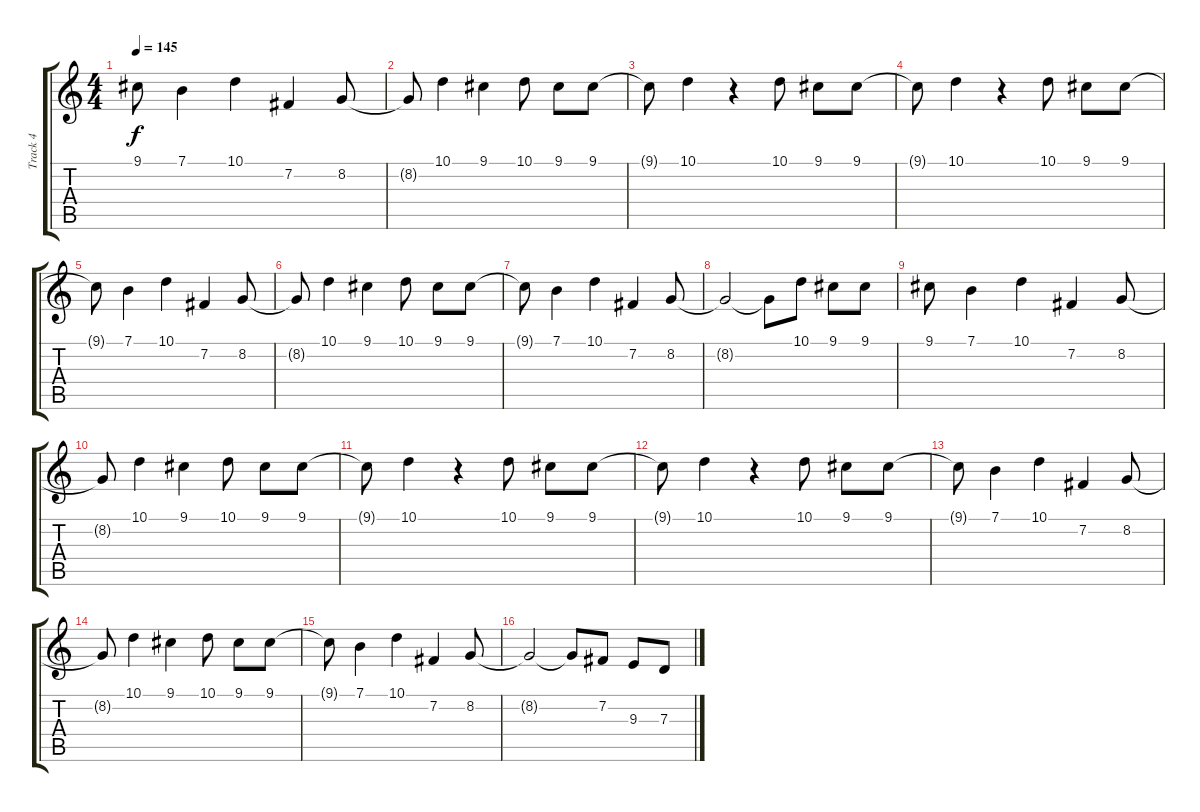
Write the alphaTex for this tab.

\track ("Track 4" "Track 4") {instrument churchorgan}
\staff {score tabs}
\tuning (E4 B3 G3 D3 A2 E2) {hide}
\ts (4 4)
\section ("" "")
\tempo 145
\clef g2
\ks c
9.1.8{dy f} 7.1.4 10.1.4 7.2.4 8.2.8 |
8.2{t}.8 10.1.4 9.1.4 10.1.8 9.1.8 9.1.8 |
9.1{t}.8 10.1.4 r.4 10.1.8 9.1.8 9.1.8 |
9.1{t}.8 10.1.4 r.4 10.1.8 9.1.8 9.1.8 |
9.1{t}.8 7.1.4 10.1.4 7.2.4 8.2.8 |
8.2{t}.8 10.1.4 9.1.4 10.1.8 9.1.8 9.1.8 |
9.1{t}.8 7.1.4 10.1.4 7.2.4 8.2.8 |
8.2{t}.2 8.2{t}.8 10.1.8 9.1.8 9.1.8 |
9.1.8 7.1.4 10.1.4 7.2.4 8.2.8 |
8.2{t}.8 10.1.4 9.1.4 10.1.8 9.1.8 9.1.8 |
9.1{t}.8 10.1.4 r.4 10.1.8 9.1.8 9.1.8 |
9.1{t}.8 10.1.4 r.4 10.1.8 9.1.8 9.1.8 |
9.1{t}.8 7.1.4 10.1.4 7.2.4 8.2.8 |
8.2{t}.8 10.1.4 9.1.4 10.1.8 9.1.8 9.1.8 |
9.1{t}.8 7.1.4 10.1.4 7.2.4 8.2.8 |
8.2{t}.2 8.2{t}.8 7.2.8 9.3.8 7.3.8
